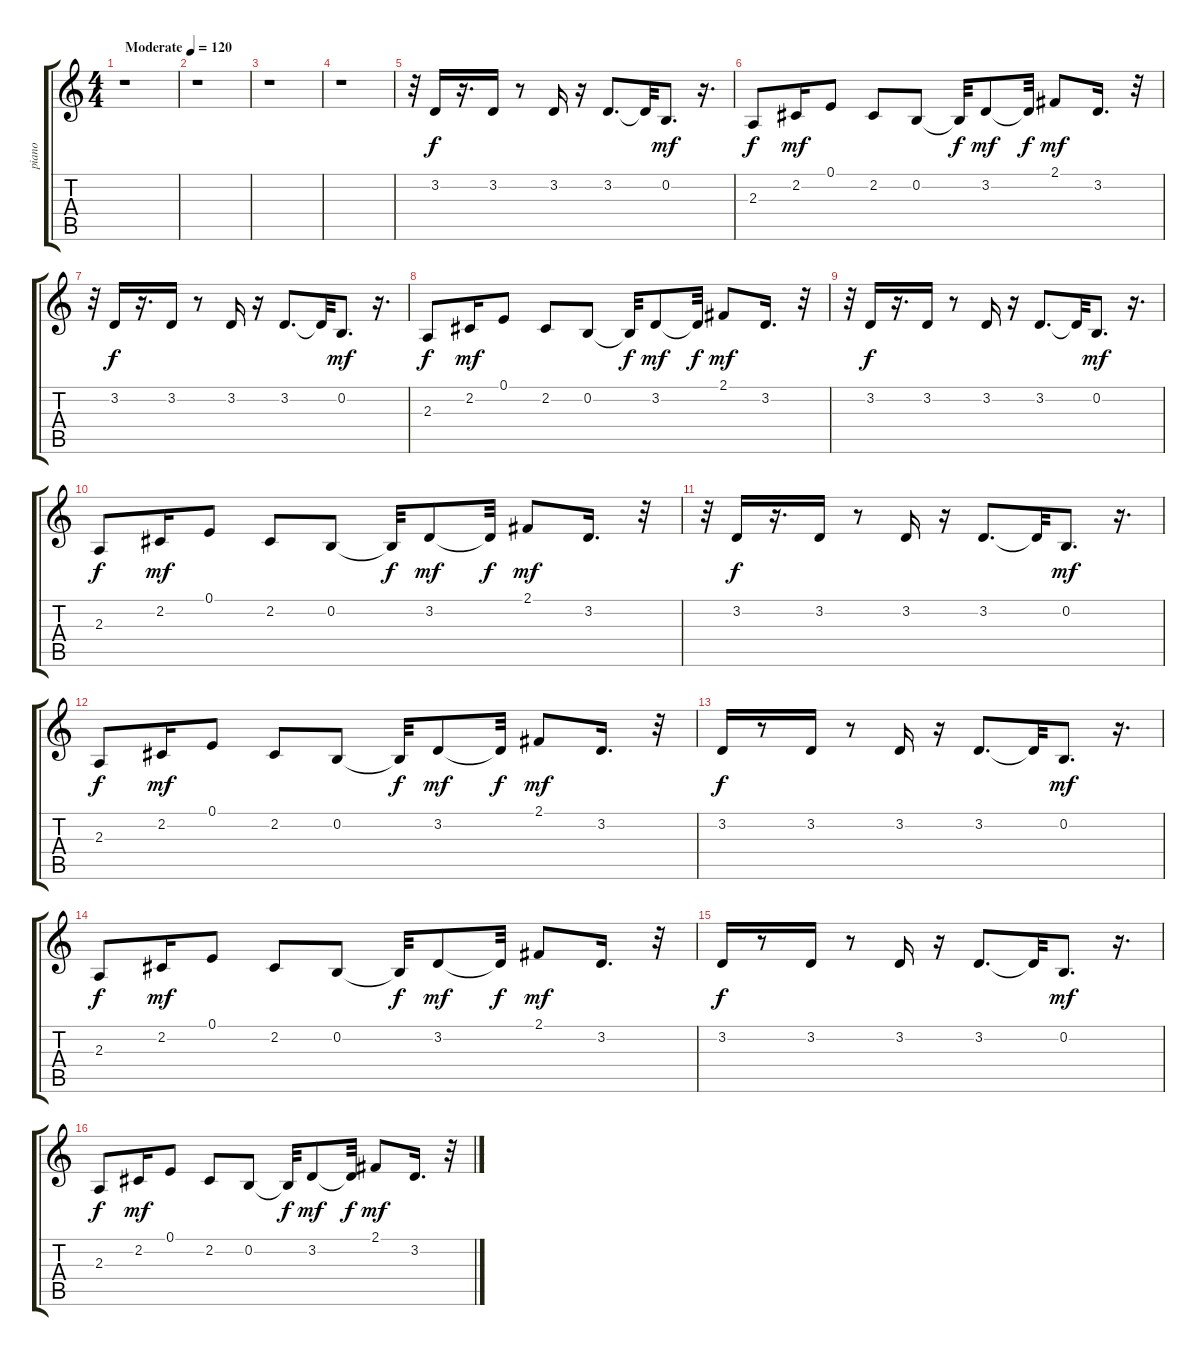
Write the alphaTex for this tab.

\track ("piano" "piano") {instrument acousticgrandpiano}
\staff {score tabs}
\tuning (E4 B3 G3 D3 A2 E2) {hide}
\ts (4 4)
\tempo (120 "Moderate")
\clef g2
\ks c
r.1{dy f instrument acousticgrandpiano} |
r.1 |
r.1 |
r.1 |
r.32 3.2.16 r.16{d} 3.2.16 r.8 3.2.16 r.16 3.2.8{d} 3.2{t}.32 0.2.8{d dy mf} r.16{d} |
2.3.8{dy f} 2.2.16{dy mf} 0.1.8 2.2.8 0.2.8 0.2{t}.32{dy f} 3.2.8{dy mf} 3.2{t}.32{dy f} 2.1.8{dy mf} 3.2.16{d} r.32 |
r.32 3.2.16{dy f} r.16{d} 3.2.16 r.8 3.2.16 r.16 3.2.8{d} 3.2{t}.32 0.2.8{d dy mf} r.16{d} |
2.3.8{dy f} 2.2.16{dy mf} 0.1.8 2.2.8 0.2.8 0.2{t}.32{dy f} 3.2.8{dy mf} 3.2{t}.32{dy f} 2.1.8{dy mf} 3.2.16{d} r.32 |
r.32 3.2.16{dy f} r.16{d} 3.2.16 r.8 3.2.16 r.16 3.2.8{d} 3.2{t}.32 0.2.8{d dy mf} r.16{d} |
2.3.8{dy f} 2.2.16{dy mf} 0.1.8 2.2.8 0.2.8 0.2{t}.32{dy f} 3.2.8{dy mf} 3.2{t}.32{dy f} 2.1.8{dy mf} 3.2.16{d} r.32 |
r.32 3.2.16{dy f} r.16{d} 3.2.16 r.8 3.2.16 r.16 3.2.8{d} 3.2{t}.32 0.2.8{d dy mf} r.16{d} |
2.3.8{dy f} 2.2.16{dy mf} 0.1.8 2.2.8 0.2.8 0.2{t}.32{dy f} 3.2.8{dy mf} 3.2{t}.32{dy f} 2.1.8{dy mf} 3.2.16{d} r.32 |
3.2.16{dy f} r.8 3.2.16 r.8 3.2.16 r.16 3.2.8{d} 3.2{t}.32 0.2.8{d dy mf} r.16{d} |
2.3.8{dy f} 2.2.16{dy mf} 0.1.8 2.2.8 0.2.8 0.2{t}.32{dy f} 3.2.8{dy mf} 3.2{t}.32{dy f} 2.1.8{dy mf} 3.2.16{d} r.32 |
3.2.16{dy f} r.8 3.2.16 r.8 3.2.16 r.16 3.2.8{d} 3.2{t}.32 0.2.8{d dy mf} r.16{d} |
2.3.8{dy f} 2.2.16{dy mf} 0.1.8 2.2.8 0.2.8 0.2{t}.32{dy f} 3.2.8{dy mf} 3.2{t}.32{dy f} 2.1.8{dy mf} 3.2.16{d} r.32
